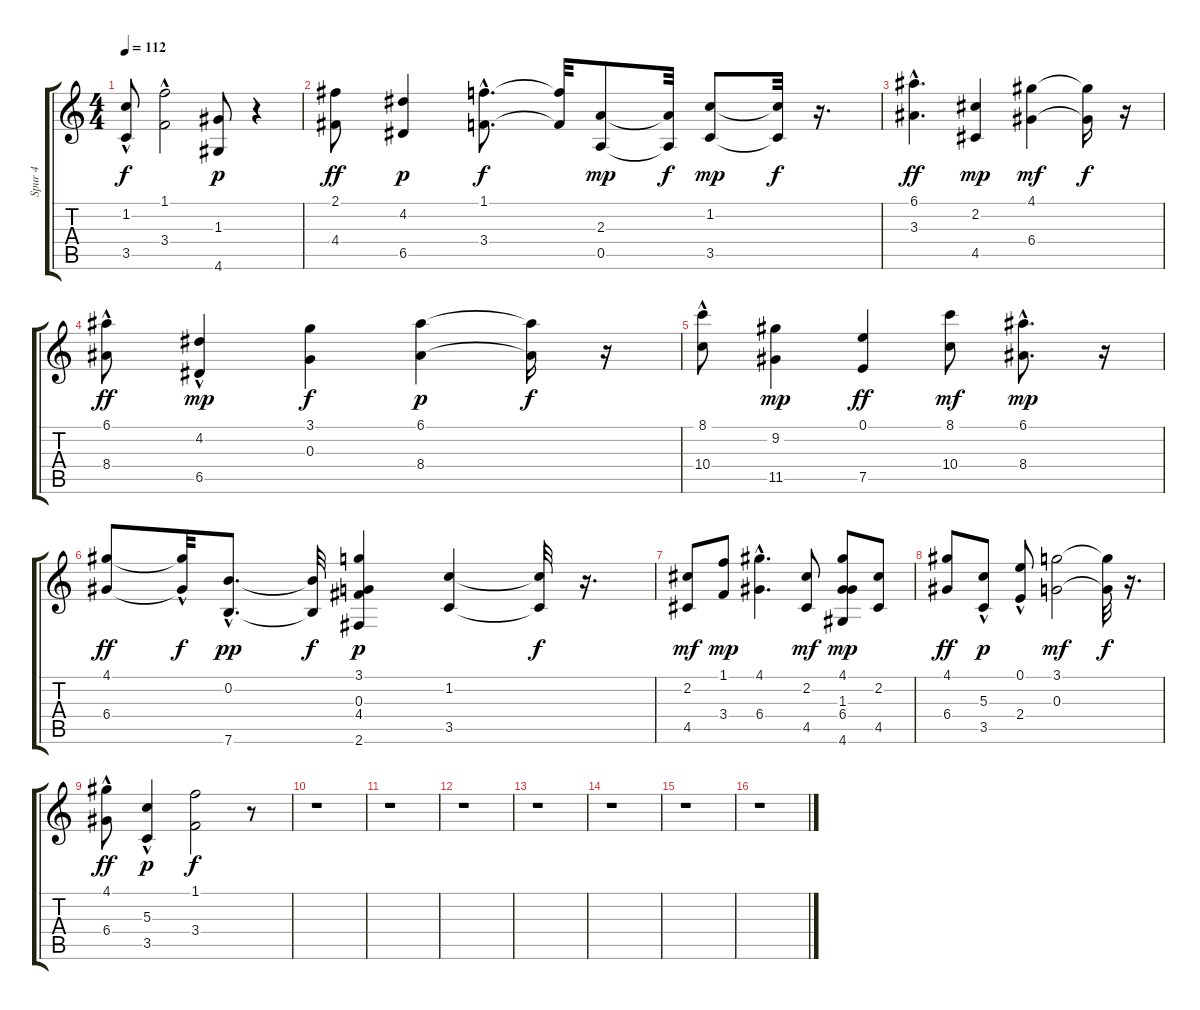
\track ("Spur 4" "Spur 4") {instrument electricguitarjazz}
\staff {score tabs}
\tuning (E4 B3 G3 D3 A2 E2) {hide}
\ts (4 4)
\tempo 112
\clef g2
\ks c
(1.2{hac} 3.5{hac}).8{dy f} (1.1{hac} 3.4{hac}).2 (1.3 4.6).8{dy p} r.4 |
(2.1 4.4).8{dy ff} (4.2 6.5).4{dy p} (1.1{hac} 3.4{hac}).8{d dy f} (1.1{t} 3.4{t}).32 (2.3 0.5).8{dy mp} (2.3{t} 0.5{t}).32{dy f} (1.2 3.5).8{dy mp} (1.2{t} 3.5{t}).32{dy f} r.16{d} |
(6.1{hac} 3.3{hac}).4{d dy ff} (2.2 4.5).4{dy mp} (4.1 6.4).4{dy mf} (4.1{t} 6.4{t}).16{dy f} r.16 |
(6.1{hac} 8.4{hac}).8{dy ff} (4.2{hac} 6.5{hac}).4{dy mp} (3.1 0.3).4{dy f} (6.1 8.4).4{dy p} (6.1{t} 8.4{t}).16{dy f} r.16 |
(8.1{hac} 10.4{hac}).8 (9.2 11.5).4{dy mp} (0.1 7.5).4{dy ff} (8.1 10.4).8{dy mf} (6.1{hac} 8.4{hac}).8{d dy mp} r.16 |
(4.1 6.4).8{dy ff} (4.1{hac t} 6.4{hac t}).32{dy f} (0.2{hac} 7.6{hac}).8{d dy pp} (0.2{t} 7.6{t}).32{dy f} (3.1 0.3 4.4 2.6).4{dy p} (1.2 3.5).4 (1.2{t} 3.5{t}).32{dy f} r.16{d} |
(2.2 4.5).8{dy mf} (1.1 3.4).8{dy mp} (4.1{hac} 6.4{hac}).4{d} (2.2 4.5).8{dy mf} (4.1 1.3 6.4 4.6).8{dy mp} (2.2 4.5).8 |
(4.1 6.4).8{dy ff} (5.3{hac} 3.5{hac}).8{dy p} (0.1{hac} 2.4{hac}).8 (3.1 0.3).2{dy mf} (3.1{t} 0.3{t}).32{dy f} r.16{d} |
(4.1{hac} 6.4{hac}).8{dy ff} (5.3{hac} 3.5{hac}).4{dy p} (1.1 3.4).2{dy f} r.8 |
r.1 |
r.1 |
r.1 |
r.1 |
r.1 |
r.1 |
r.1
